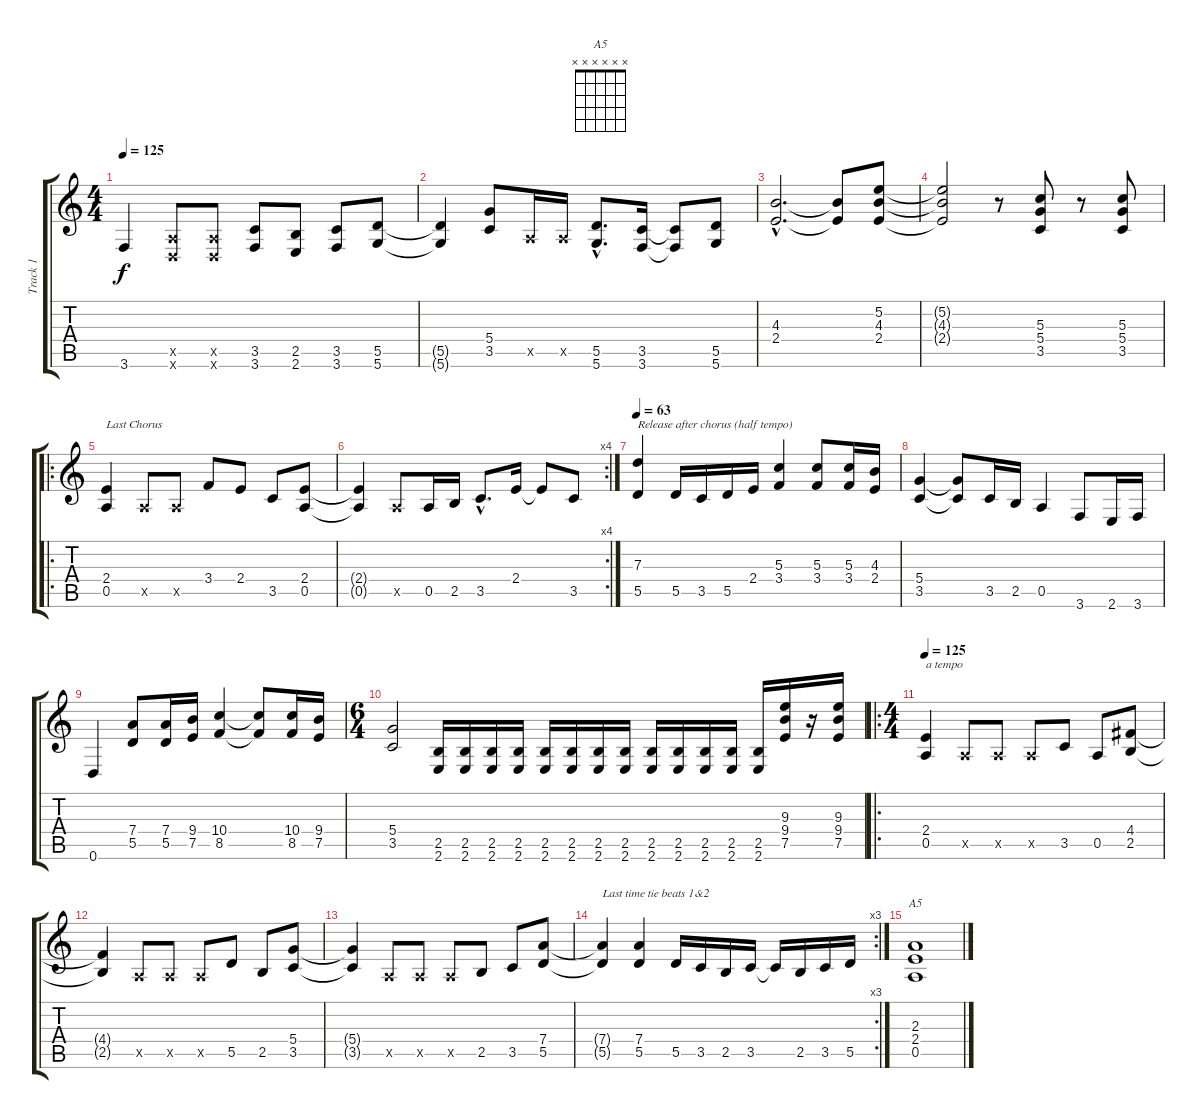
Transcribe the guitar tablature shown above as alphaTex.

\track ("Track 1" "Track 1") {instrument distortionguitar}
\staff {score tabs}
\tuning (E4 B3 G3 D3 A2 D2) {hide}
\chord ("A5" x x x x x x) {firstfret 0}
\ts (4 4)
\tempo 125
\clef g2
\ks c
3.6.4{dy f} (0.5{x} 0.6{x}).8 (0.5{x} 0.6{x}).8 (3.5 3.6).8 (2.5 2.6).8 (3.5 3.6).8 (5.5 5.6).8 |
(5.5{t} 5.6{t}).4 (5.4 3.5).8 0.5{x}.16 0.5{x}.16 (5.5{hac} 5.6{hac}).8{d} (3.5 3.6).16 (3.5{t} 3.6{t}).8 (5.5 5.6).8 |
(4.3{hac} 2.4{hac}).2{d} (4.3{t} 2.4{t}).8 (5.2 4.3 2.4).8 |
(5.2{t} 4.3{t} 2.4{t}).2 r.8 (5.3 5.4 3.5).8 r.8 (5.3 5.4 3.5).8 |
\ro
(2.4 0.5).4{txt "Last Chorus"} 0.5{x}.8 0.5{x}.8 3.4.8 2.4.8 3.5.8 (2.4 0.5).8 |
\rc 4
(2.4{t} 0.5{t}).4 0.5{x}.8 0.5.16 2.5.16 3.5{hac}.8{d} 2.4.16 2.4{t}.8 3.5.8 |
\tempo 63
(7.3 5.5).4{txt "Release after chorus (half tempo)"} 5.5.16 3.5.16 5.5.16 2.4.16 (5.3 3.4).4 (5.3 3.4).8 (5.3 3.4).16 (4.3 2.4).16 |
(5.4 3.5).4 (5.4{t} 3.5{t}).8 3.5.16 2.5.16 0.5.4 3.6.8 2.6.16 3.6.16 |
0.6.4 (7.4 5.5).8 (7.4 5.5).16 (9.4 7.5).16 (10.4 8.5).4 (10.4{t} 8.5{t}).8 (10.4 8.5).16 (9.4 7.5).16 |
\ts (6 4)
(5.4 3.5).2 (2.5 2.6).16 (2.5 2.6).16 (2.5 2.6).16 (2.5 2.6).16 (2.5 2.6).16 (2.5 2.6).16 (2.5 2.6).16 (2.5 2.6).16 (2.5 2.6).16 (2.5 2.6).16 (2.5 2.6).16 (2.5 2.6).16 (2.5 2.6).16 (9.3 9.4 7.5).16 r.16 (9.3 9.4 7.5).16 |
\ro
\ts (4 4)
\tempo 125
(2.4 0.5).4{txt "a tempo"} 0.5{x}.8 0.5{x}.8 0.5{x}.8 3.5.8 0.5.8 (4.4 2.5).8 |
(4.4{t} 2.5{t}).4 0.5{x}.8 0.5{x}.8 0.5{x}.8 5.5.8 2.5.8 (5.4 3.5).8 |
(5.4{t} 3.5{t}).4 0.5{x}.8 0.5{x}.8 0.5{x}.8 2.5.8 3.5.8 (7.4 5.5).8 |
\rc 3
(7.4{t} 5.5{t}).4{txt "Last time tie beats 1&2"} (7.4 5.5).4 5.5.16 3.5.16 2.5.16 3.5.16 3.5{t}.16 2.5.16 3.5.16 5.5.16 |
(2.3 2.4 0.5).1{ch "A5"}
